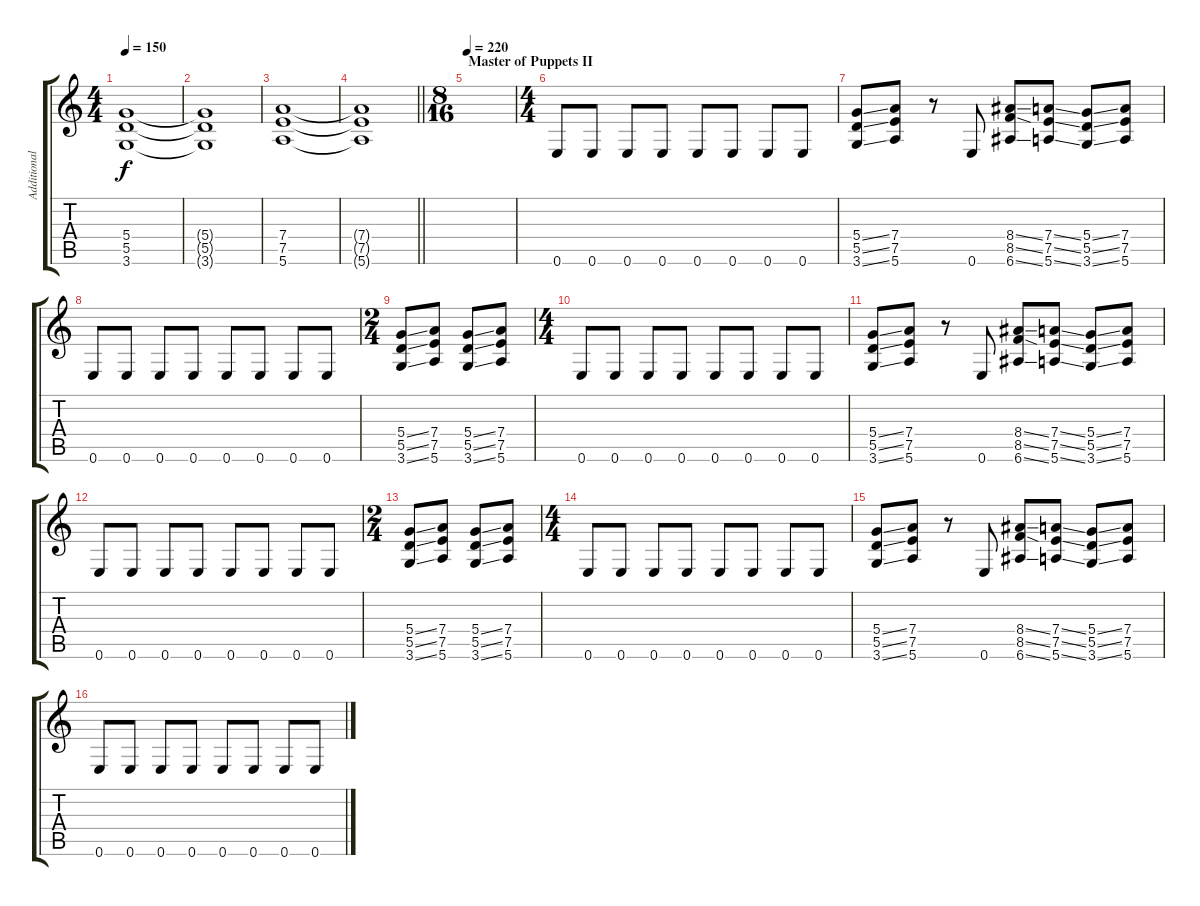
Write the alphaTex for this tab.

\track ("Additional Guitar" "Additional") {instrument distortionguitar}
\staff {score tabs}
\tuning (E4 B3 G3 D3 A2 E2) {hide}
\ts (4 4)
\tempo 150
\clef g2
\ks c
(5.4 5.5 3.6).1{dy f} |
(5.4{t} 5.5{t} 3.6{t}).1 |
(7.4 7.5 5.6).1 |
\barLineRight lightlight
(7.4{t} 7.5{t} 5.6{t}).1 |
\ts (8 16)
\section ("" "Master of Puppets II")
\tempo 220
|
\ts (4 4)
0.6.8{volume 16 balance 8 instrument distortionguitar} 0.6.8 0.6.8 0.6.8 0.6.8 0.6.8 0.6.8 0.6.8 |
(5.4{ss} 5.5{ss} 3.6{ss}).8 (7.4 7.5 5.6).8 r.8 0.6.8 (8.4{ss} 8.5{ss} 6.6{ss}).8 (7.4{ss} 7.5{ss} 5.6{ss}).8 (5.4{ss} 5.5{ss} 3.6{ss}).8 (7.4 7.5 5.6).8 |
0.6.8 0.6.8 0.6.8 0.6.8 0.6.8 0.6.8 0.6.8 0.6.8 |
\ts (2 4)
(5.4{ss} 5.5{ss} 3.6{ss}).8 (7.4 7.5 5.6).8 (5.4{ss} 5.5{ss} 3.6{ss}).8 (7.4 7.5 5.6).8 |
\ts (4 4)
0.6.8 0.6.8 0.6.8 0.6.8 0.6.8 0.6.8 0.6.8 0.6.8 |
(5.4{ss} 5.5{ss} 3.6{ss}).8 (7.4 7.5 5.6).8 r.8 0.6.8 (8.4{ss} 8.5{ss} 6.6{ss}).8 (7.4{ss} 7.5{ss} 5.6{ss}).8 (5.4{ss} 5.5{ss} 3.6{ss}).8 (7.4 7.5 5.6).8 |
0.6.8 0.6.8 0.6.8 0.6.8 0.6.8 0.6.8 0.6.8 0.6.8 |
\ts (2 4)
(5.4{ss} 5.5{ss} 3.6{ss}).8 (7.4 7.5 5.6).8 (5.4{ss} 5.5{ss} 3.6{ss}).8 (7.4 7.5 5.6).8 |
\ts (4 4)
0.6.8 0.6.8 0.6.8 0.6.8 0.6.8 0.6.8 0.6.8 0.6.8 |
(5.4{ss} 5.5{ss} 3.6{ss}).8 (7.4 7.5 5.6).8 r.8 0.6.8 (8.4{ss} 8.5{ss} 6.6{ss}).8 (7.4{ss} 7.5{ss} 5.6{ss}).8 (5.4{ss} 5.5{ss} 3.6{ss}).8 (7.4 7.5 5.6).8 |
0.6.8 0.6.8 0.6.8 0.6.8 0.6.8 0.6.8 0.6.8 0.6.8
